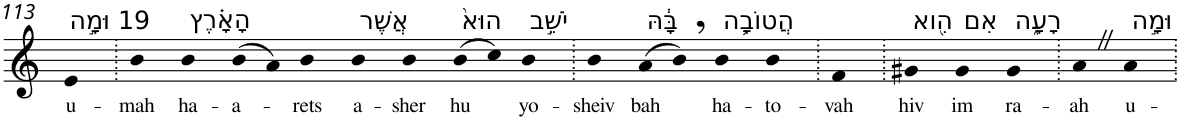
**kern	**text
*part1	*part1
*staff1	*staff1
*I"Piano	*
*I'Pno	*
!!LO:PB:g=z
*clefG2	*
*k[]	*
=113	=113
!LO:TX:a:t=19 וּמָ֣ה	!
!	!LO:LY:b
4e	u-
=114.	=114.
!	!LO:LY:b
4b	-mah
!LO:TX:a:t=הָאָ֗רֶץ	!
!	!LO:LY:b
4b	ha-
!	!LO:LY:b
(>8b	-a-
8a)	.
!	!LO:LY:b
4b	-rets
!LO:TX:a:t=אֲשֶׁר	!
!	!LO:LY:b
4b	a-
!	!LO:LY:b
4b	-sher
!LO:TX:a:t=הוּא֙	!
!	!LO:LY:b
(>8b	hu
8cc)	.
!LO:TX:a:t=יֹשֵׁ֣ב	!
!	!LO:LY:b
4b	yo-
=115.	=115.
!	!LO:LY:b
4b	-sheiv
!LO:TX:a:t=בָּ֔הּ	!
!	!LO:LY:b
(>8a	bah
8b,)	.
!LO:TX:a:t=הֲטוֹבָ֥ה	!
!	!LO:LY:b
4b	ha-
!	!LO:LY:b
4b	-to-
=116.	=116.
!	!LO:LY:b
4f	-vah
=117.	=117.
!LO:TX:a:t=הִ֖וא	!
!	!LO:LY:b
4g#X	hiv
!LO:TX:a:t=אִם	!
!	!LO:LY:b
4g#	im
!LO:TX:a:t=רָעָ֑ה	!
!	!LO:LY:b
4g#	ra-
=118.	=118.
!	!LO:LY:b
4aZ	-ah
!LO:TX:a:t=וּמָ֣ה	!
!	!LO:LY:b
4a	u-
=.	=.
*-	*-
